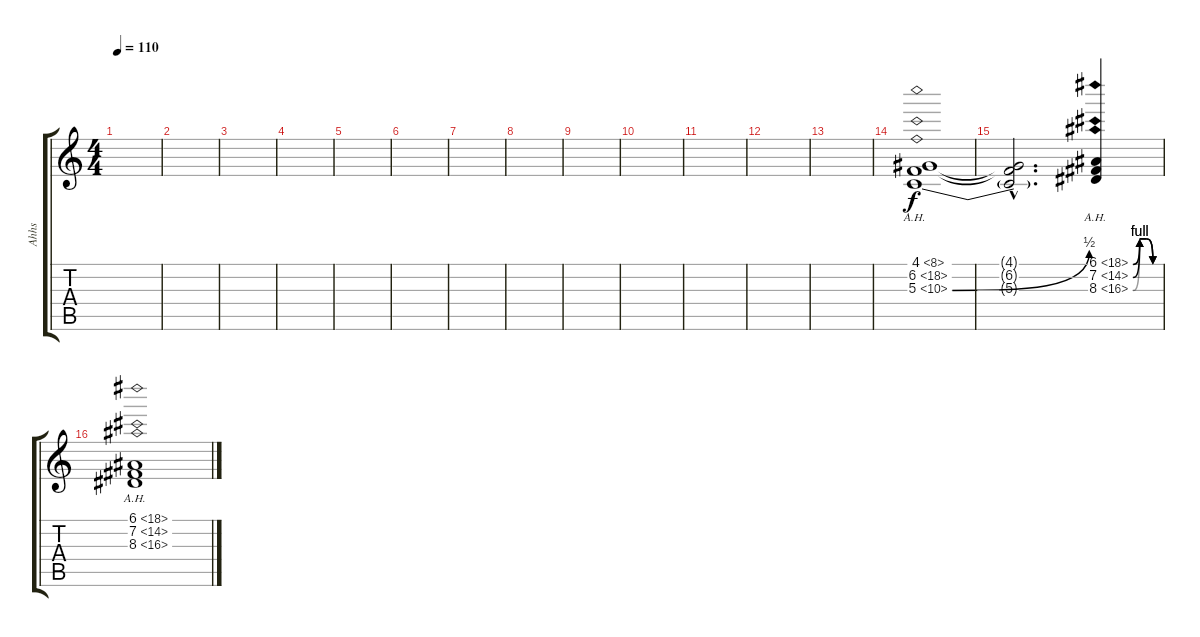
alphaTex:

\track ("Ahhs" "Ahhs") {instrument choiraahs}
\staff {score tabs}
\tuning (E4 B3 G3 D3 A2 E2) {hide}
\ts (4 4)
\tempo 110
\clef g2
\ks c
|
|
|
|
|
|
|
|
|
|
|
|
|
(4.1{ah 4} 6.2{ah 12} 5.3{be (bend 0 0 60 2) ah 5}).1 |
(4.1{hac t} 6.2{hac t} 5.3{hac t}).2{d} (6.1{be (custom 0 0 15 4 30 4 45 0 60 0) ah 12} 7.2{be (custom 0 0 15 4 30 4 45 0 60 0) ah 7} 8.3{be (custom 0 0 15 4 30 4 45 0 60 0) ah 8}).4 |
(6.1{ah 12} 7.2{ah 7} 8.3{ah 8}).1
